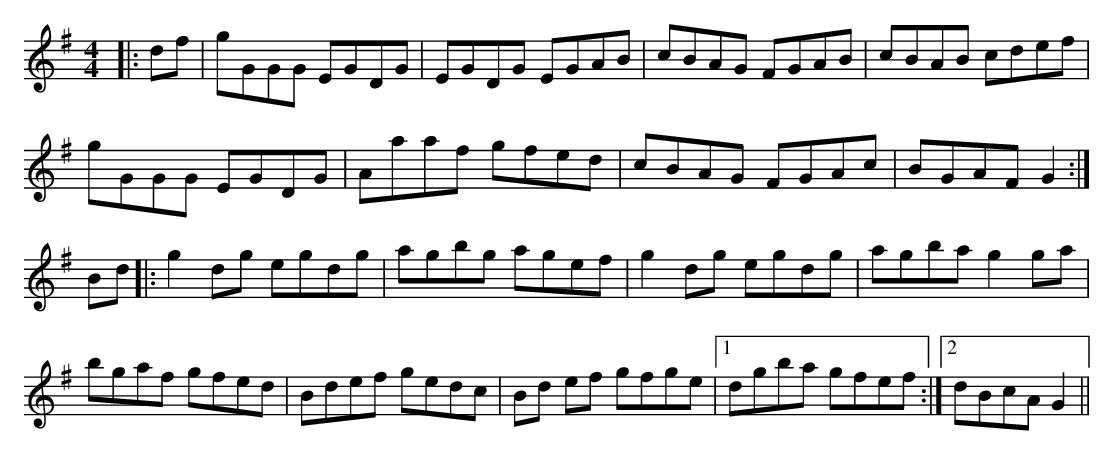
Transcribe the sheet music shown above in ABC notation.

X:1
M:4/4
K:G
|:df|gGGG EGDG|EGDG EGAB|cBAG FGAB|cBAB cdef|
gGGG EGDG|Aaaf gfed|cBAG FGAc|BGAF G2:|
Bd|:g2 dg egdg|agbg agef|g2 dg egdg|agba g2 ga|
bgaf gfed|Bdef gedc|Bd ef gfge|1 dgba gfef:|2 dBcA G2||
